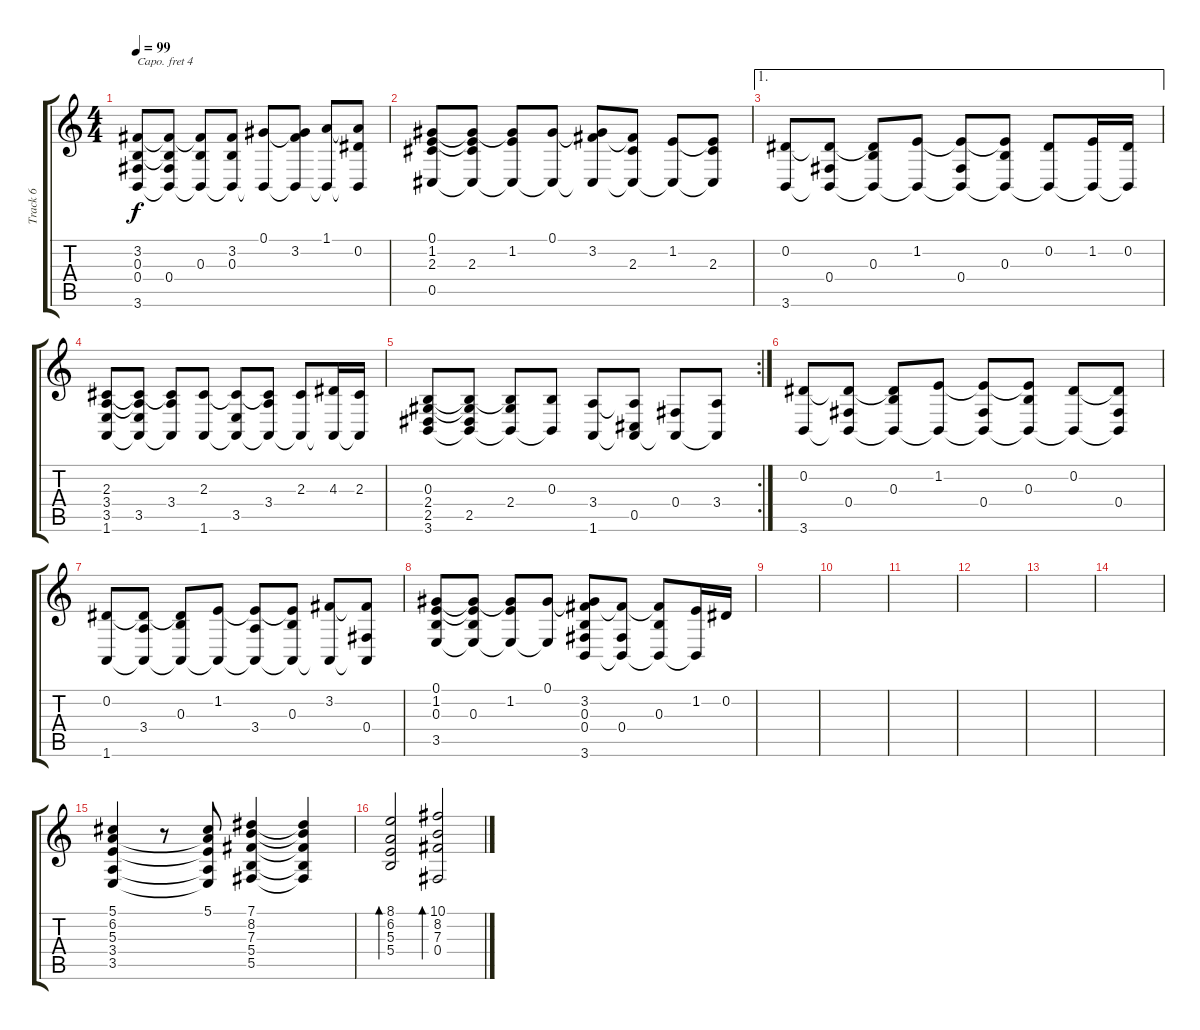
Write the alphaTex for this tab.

\track ("Track 6" "Track 6") {instrument brightacousticpiano}
\staff {score tabs}
\capo 4
\tuning (E4 B3 G3 D3 A2 E2) {hide}
\ts (4 4)
\tempo 99
\clef g2
\ks c
(3.2 0.3 0.4 3.6).8{dy f} (3.2{t} 0.3{t} 0.4 3.6{t}).8 (3.2{t} 0.3 3.6{t}).8 (3.2 0.3 3.6{t}).8 (0.1 3.6{t}).8 (0.1{t} 3.2 3.6{t}).8 (1.1 3.6{t}).8 (1.1{t} 0.2 3.6{t}).8 |
(0.1 1.2 2.3 0.5).8 (0.1{t} 1.2{t} 2.3 0.5{t}).8 (0.1{t} 1.2 0.5{t}).8 (0.1 0.5{t}).8 (0.1{t} 3.2 0.5{t}).8 (3.2{t} 2.3 0.5{t}).8 (1.2 0.5{t}).8 (1.2{t} 2.3 0.5{t}).8 |
\ae 1
(0.2 3.6).8 (0.2{t} 0.4 3.6{t}).8 (0.2{t} 0.3 3.6{t}).8 (1.2 3.6{t}).8 (1.2{t} 0.4 3.6{t}).8 (1.2{t} 0.3 3.6{t}).8 (0.2 3.6{t}).8 (1.2 3.6{t}).16 (0.2 3.6{t}).16 |
(2.3 3.4 3.5 1.6).8 (2.3{t} 3.4{t} 3.5 1.6{t}).8 (2.3{t} 3.4 1.6{t}).8 (2.3 1.6).8 (2.3{t} 3.5 1.6{t}).8 (2.3{t} 3.4 1.6{t}).8 (2.3 1.6{t}).8 (4.3 1.6{t}).16 (2.3 1.6{t}).16 |
\rc 2
(0.3 2.4 2.5 3.6).8 (0.3{t} 2.4{t} 2.5 3.6{t}).8 (0.3{t} 2.4 3.6{t}).8 (0.3 3.6{t}).8 (3.4 1.6).8 (3.4{t} 0.5 1.6{t}).8 (0.4 1.6{t}).8 (3.4 1.6{t}).8 |
(0.2 3.6).8 (0.2{t} 0.4 3.6{t}).8 (0.2{t} 0.3 3.6{t}).8 (1.2 3.6{t}).8 (1.2{t} 0.4 3.6{t}).8 (1.2{t} 0.3 3.6{t}).8 (0.2 3.6{t}).8 (0.2{t} 0.4 3.6{t}).8 |
(0.2 1.6).8 (0.2{t} 3.4 1.6{t}).8 (0.2{t} 0.3 1.6{t}).8 (1.2 1.6{t}).8 (1.2{t} 3.4 1.6{t}).8 (1.2{t} 0.3 1.6{t}).8 (3.2 1.6{t}).8 (3.2{t} 0.4 1.6{t}).8 |
(0.1 1.2 0.3 3.5).8 (0.1{t} 1.2{t} 0.3 3.5{t}).8 (0.1{t} 1.2 3.5{t}).8 (0.1 3.5{t}).8 (0.1{t} 3.2 0.3 0.4 3.6).8 (3.2{t} 0.4 3.6{t}).8 (3.2{t} 0.3 3.6{t}).8 (1.2 3.6{t}).16 0.2.16 |
|
|
|
|
|
|
(5.1 6.2 5.3 3.4 3.5).4 r.8 (5.1 6.2{t} 5.3{t} 3.4{t} 3.5{t}).8 (7.1 8.2 7.3 5.4 5.5).4 (7.1{t} 8.2{t} 7.3{t} 5.4{t} 5.5{t}).4 |
(8.1 6.2 5.3 5.4).2{bd 60} (10.1 8.2 7.3 0.4).2{bd 60}
